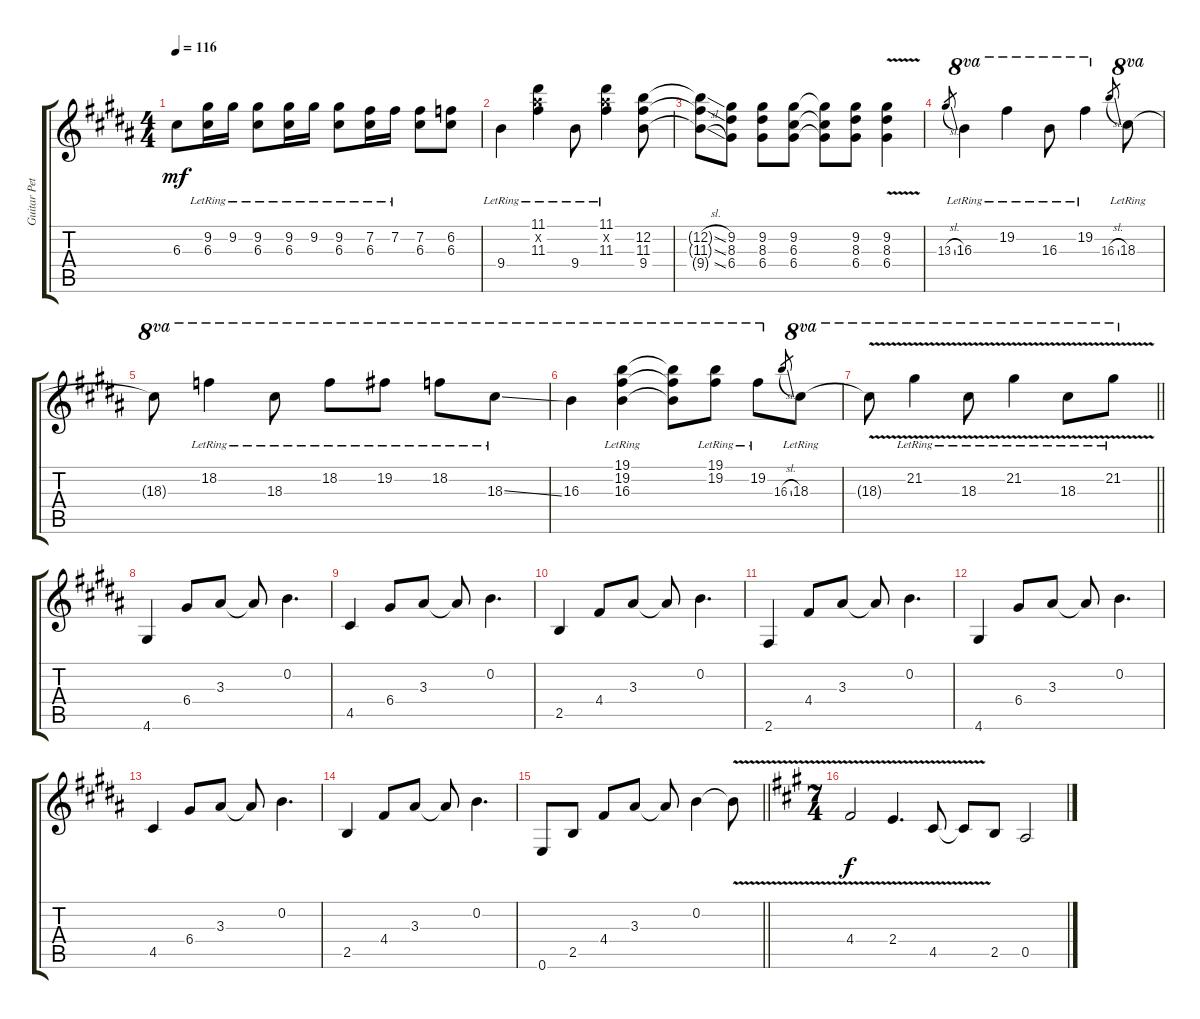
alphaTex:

\track ("Guitar Petrucci" "Guitar Pet") {instrument distortionguitar}
\staff {score tabs}
\tuning (E4 B3 G3 D3 A2 E2) {hide}
\ts (4 4)
\tempo 116
\clef g2
\ks g#minor
6.3{t}.8{dy mf} (9.2{lr} 6.3{lr}).16 9.2{lr}.16 (9.2{lr} 6.3{lr}).8 (9.2{lr} 6.3{lr}).16 9.2{lr}.16 (9.2{lr} 6.3{lr}).8 (7.2{lr} 6.3{lr}).16 7.2{lr}.16 (7.2 6.3).8 (6.2 6.3).8 |
\ks b
9.4{lr}.4 (11.1{lr} 11.2{x} 11.3{lr}).4 9.4{lr}.8 (11.1{lr} 11.2{x} 11.3{lr}).4 (12.2 11.3 9.4).8 |
\ks g#minor
(12.2{sl t} 11.3{sl t} 9.4{sl t}).8 (9.2 8.3 6.4).8 (9.2 8.3 6.4).8 (9.2 6.3 6.4).8 (9.2{t} 6.3{t} 6.4{t}).8 (9.2 8.3 6.4).8 (9.2{v} 8.3{v} 6.4{v}).4 |
13.3{sl}.8{gr} 16.3{lr}.4{ot 8va} 19.2{lr}.4{ot 8va} 16.3{lr}.8{ot 8va} 19.2{lr}.4{ot 8va} 16.3{sl}.8{gr} 18.3{lr}.8{ot 8va} |
18.3{t}.8{ot 8va} 18.2{lr}.4{ot 8va} 18.3{lr}.8{ot 8va} 18.2{lr}.8{ot 8va} 19.2{lr}.8{ot 8va} 18.2{lr}.8{ot 8va} 18.3{ss lr}.8{ot 8va} |
16.3.4{ot 8va} (19.1{lr} 19.2{lr} 16.3{lr}).4{ot 8va} (19.1{t} 19.2{t} 16.3{t}).8{ot 8va} (19.1{lr} 19.2{lr}).8{ot 8va} 19.2{lr}.8{ot 8va} 16.3{sl}.8{gr} 18.3{lr}.8{ot 8va} |
\barLineRight lightlight
18.3{v t}.8{ot 8va} 21.2{v lr}.4{ot 8va} 18.3{v lr}.8{ot 8va} 21.2{v lr}.4{ot 8va} 18.3{v lr}.8{ot 8va} 21.2{v lr}.8{ot 8va} |
4.6.4 6.4.8 3.3.8 3.3{t}.8 0.2.4{d} |
4.5.4 6.4.8 3.3.8 3.3{t}.8 0.2.4{d} |
2.5.4 4.4.8 3.3.8 3.3{t}.8 0.2.4{d} |
2.6.4 4.4.8 3.3.8 3.3{t}.8 0.2.4{d} |
\ks b
4.6.4 6.4.8 3.3.8 3.3{t}.8 0.2.4{d} |
\ks g#minor
4.5.4 6.4.8 3.3.8 3.3{t}.8 0.2.4{d} |
2.5.4 4.4.8 3.3.8 3.3{t}.8 0.2.4{d} |
\barLineRight lightlight
0.6.8 2.5.8 4.4.8 3.3.8 3.3{t}.8 0.2.4 0.2{v t}.8 |
\ts (7 4)
\ks a
4.4{v}.2{dy f} 2.4{v}.4{d} 4.5{v}.8 4.5{v t}.8 2.5.8 0.5.2
